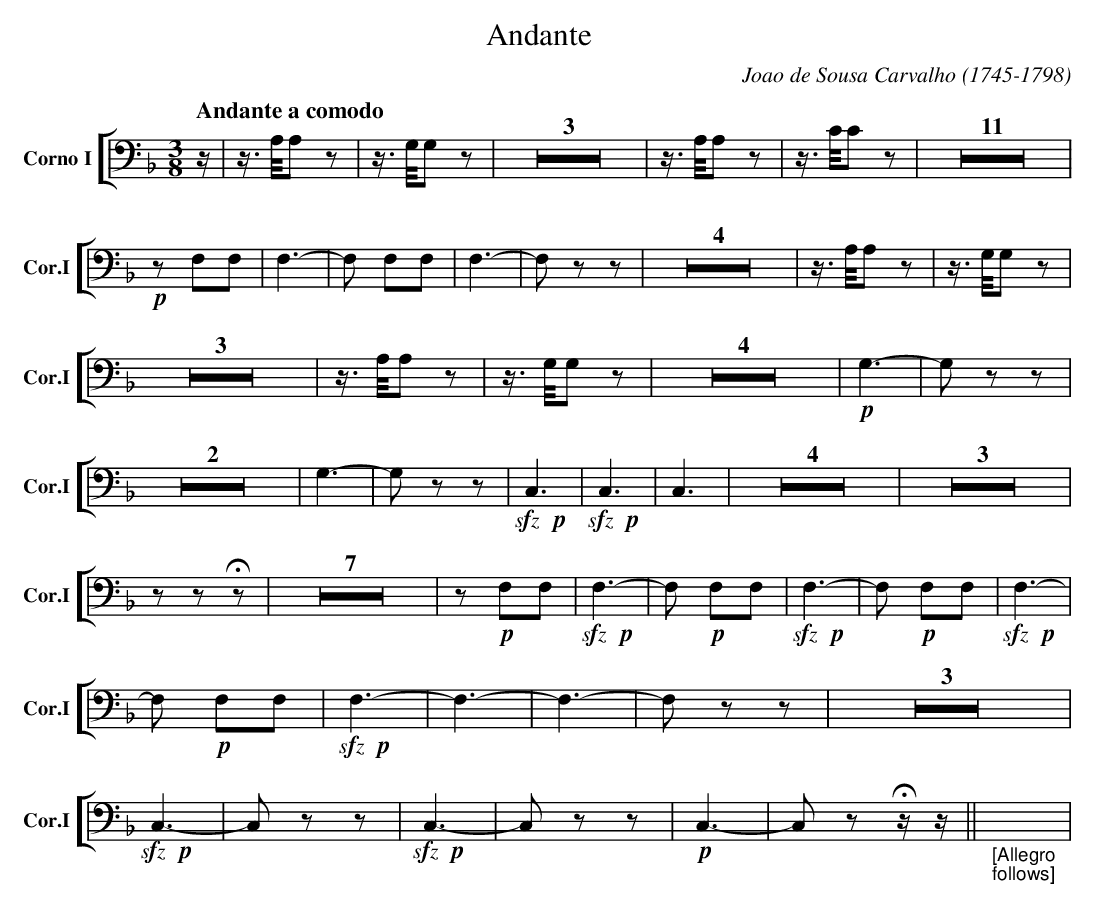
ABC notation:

X:1
T:Andante
C:Joao de Sousa Carvalho (1745-1798)
M:3/8
L:1/8
K:F
V: 3 clef=bass name="Corno I" sname="Cor.I"
%%staves [( 3 )]
   [Q:"Andante a comodo"] z/2 | z/>A,/A,z | z/>G,/G,z | Z3 | z/>A,/A,z | z/>C/Cz | Z11 | \
   !p!zF,F,| F,3 | -F, F,F, | F,3 -|F, zz | Z4 |  z/>A,/A,z | z/>G,/G,z | Z3 | z/>A,/A,z | z/>G,/G,z | Z4  | \
   !p!G,3- | G,zz | Z2 |G,3- | G,zz | !sfz!!p!C,3 |!sfz!!p!C,3 |C,3 |Z4|\
   Z3 | zz!fermata!z | Z7 | z!p!F,F,| !sfz!!p!F,3- |F, !p!F,F,| !sfz!!p!F,3- |F, !p!F,F, |\
   !sfz!!p!F,3- |F, !p!F,F,| !sfz!!p! F,3- | F,3- | F,3- | F,zz | Z3 |\
   !sfz!!p!C,3-|C,zz|!sfz!!p!C,3-|C,zz|!p!C,3-|C,z!fermata!z/z/ \
   || "_[Allegro;follows]"  X | \
